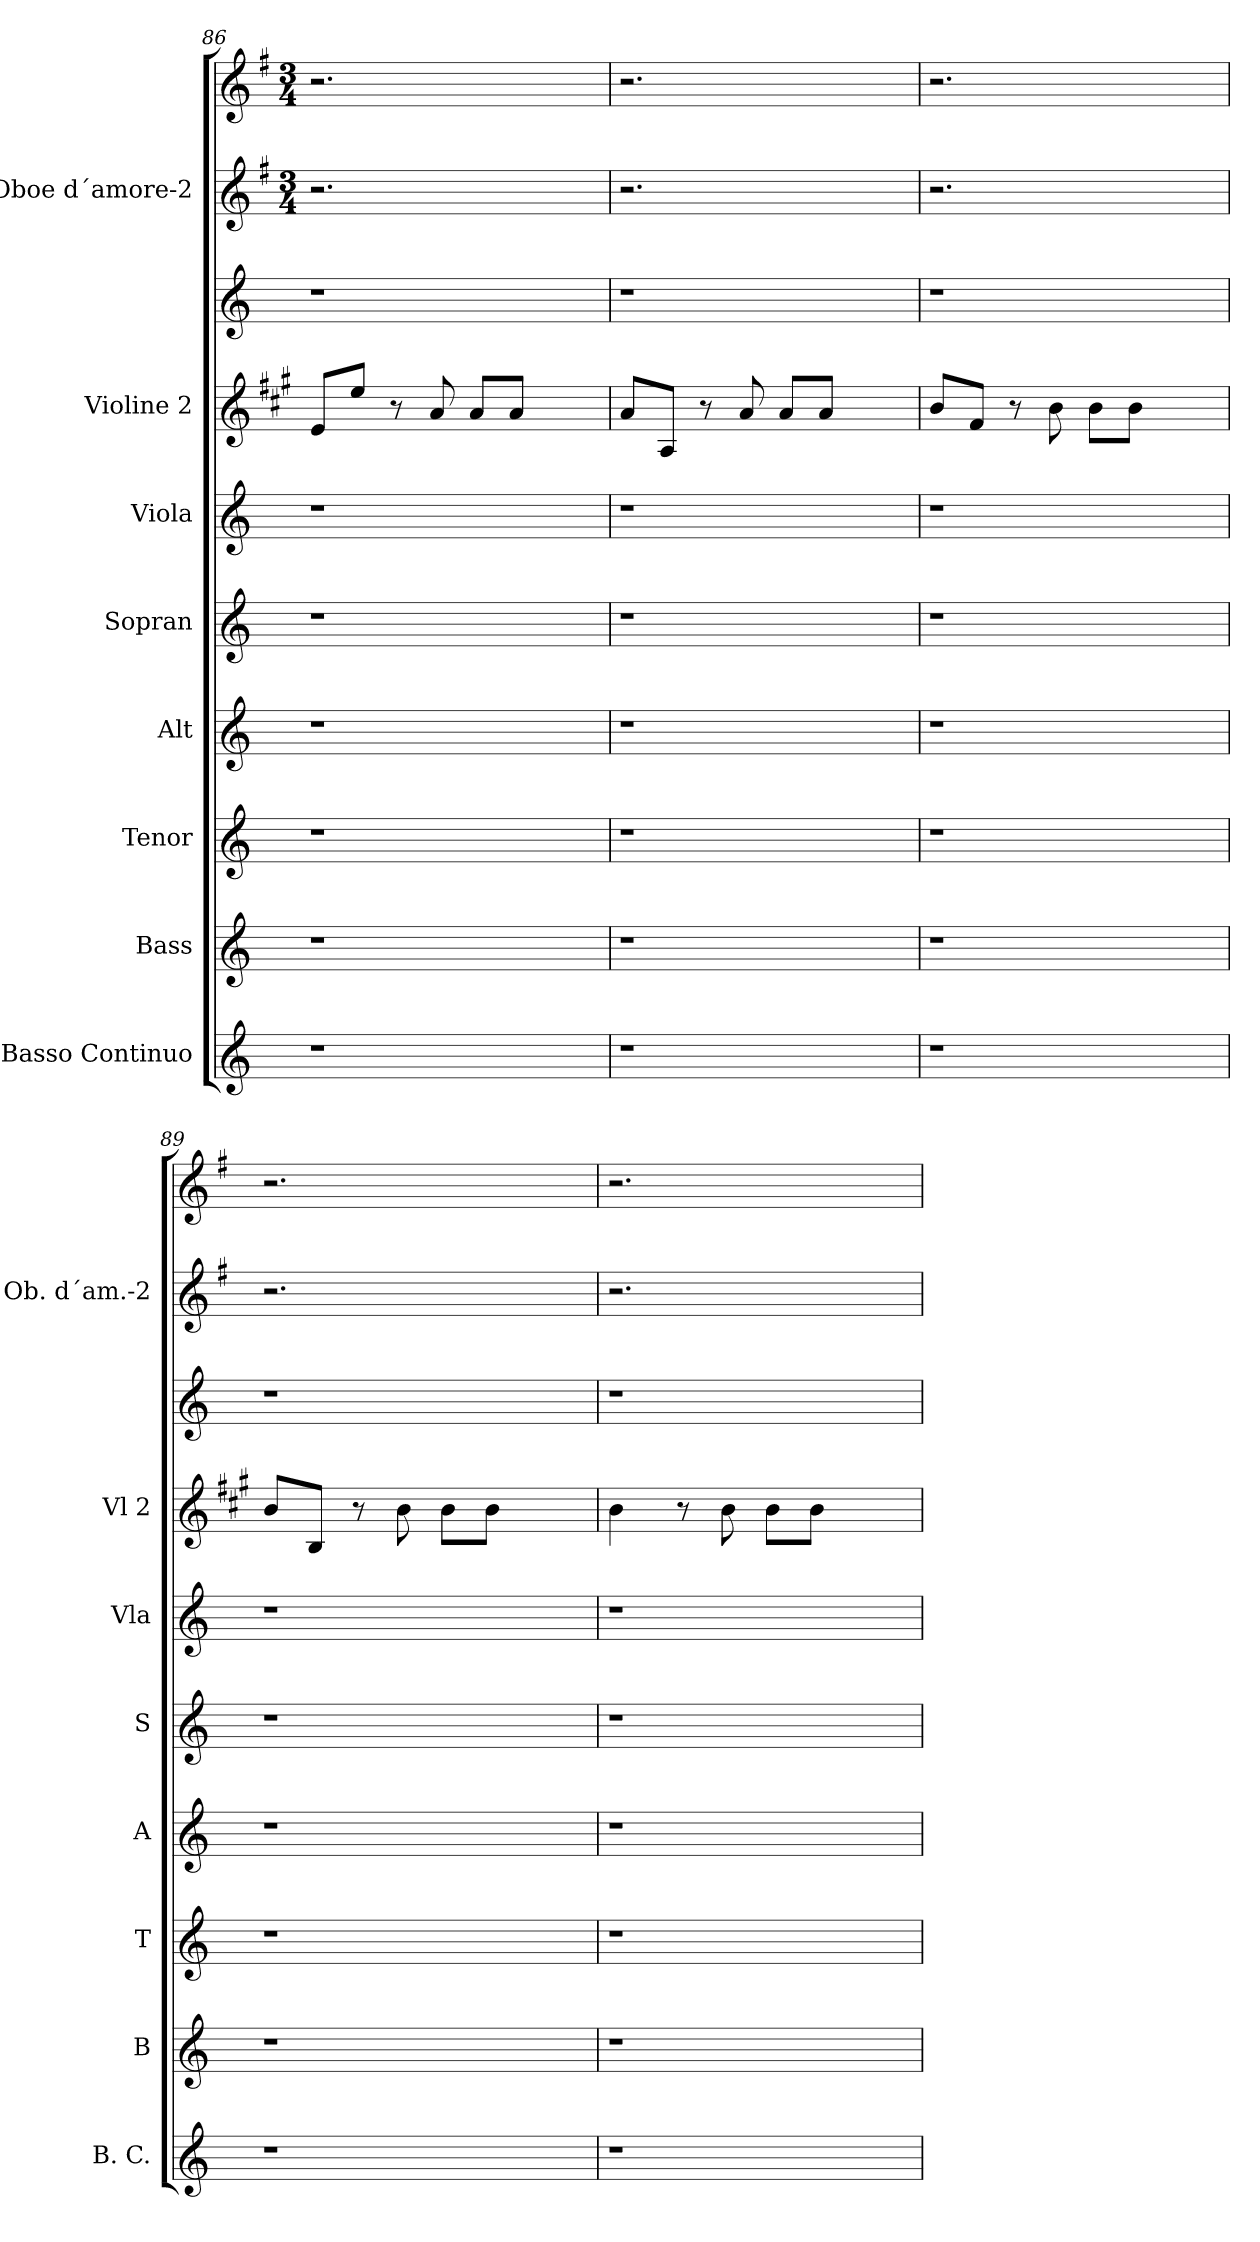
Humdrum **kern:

**kern	**kern	**kern	**kern	**kern	**kern	**kern	**kern	**kern	**kern
*part8	*part7	*part6	*part5	*part4	*part3	*part2	*part2	*part1	*part1
*staff10	*staff9	*staff8	*staff7	*staff6	*staff5	*staff4	*staff3	*staff2	*staff1
*I"Basso Continuo	*I"Bass	*I"Tenor	*I"Alt	*I"Sopran	*I"Viola	*I"Violine 2	*	*I"Oboe d´amore-2	*
*I'B. C.	*I'B	*I'T	*I'A	*I'S	*I'Vla	*I'Vl 2	*	*I'Ob. d´am.-2	*
*clefG2	*clefG2	*clefG2	*clefG2	*clefG2	*clefG2	*clefG2	*clefG2	*clefG2	*clefG2
*	*	*	*	*	*	*	*	*ITrd4c7	*ITrd4c7
*k[]	*k[]	*k[]	*k[]	*k[]	*k[]	*k[f#c#g#]	*	*k[]	*k[]
*	*	*	*	*	*	*	*	*M3/4	*M3/4
=86	=86	=86	=86	=86	=86	=86	=86	=86	=86
1r	1r	1r	1r	1r	1r	8e/L	1r	2.r	2.r
.	.	.	.	.	.	8ee/J	.	.	.
.	.	.	.	.	.	8r	.	.	.
.	.	.	.	.	.	8a/	.	.	.
.	.	.	.	.	.	8a/L	.	.	.
.	.	.	.	.	.	8a/J	.	.	.
.	.	.	.	.	.	4ryy	.	4ryy	4ryy
=87	=87	=87	=87	=87	=87	=87	=87	=87	=87
1r	1r	1r	1r	1r	1r	8a/L	1r	2.r	2.r
.	.	.	.	.	.	8A/J	.	.	.
.	.	.	.	.	.	8r	.	.	.
.	.	.	.	.	.	8a/	.	.	.
.	.	.	.	.	.	8a/L	.	.	.
.	.	.	.	.	.	8a/J	.	.	.
.	.	.	.	.	.	4ryy	.	4ryy	4ryy
!!LO:LB:g=z
=88	=88	=88	=88	=88	=88	=88	=88	=88	=88
1r	1r	1r	1r	1r	1r	8b/L	1r	2.r	2.r
.	.	.	.	.	.	8f#/J	.	.	.
.	.	.	.	.	.	8r	.	.	.
.	.	.	.	.	.	8b\	.	.	.
.	.	.	.	.	.	8b\L	.	.	.
.	.	.	.	.	.	8b\J	.	.	.
.	.	.	.	.	.	4ryy	.	4ryy	4ryy
=89	=89	=89	=89	=89	=89	=89	=89	=89	=89
1r	1r	1r	1r	1r	1r	8b/L	1r	2.r	2.r
.	.	.	.	.	.	8B/J	.	.	.
.	.	.	.	.	.	8r	.	.	.
.	.	.	.	.	.	8b\	.	.	.
.	.	.	.	.	.	8b\L	.	.	.
.	.	.	.	.	.	8b\J	.	.	.
.	.	.	.	.	.	4ryy	.	4ryy	4ryy
=90	=90	=90	=90	=90	=90	=90	=90	=90	=90
1r	1r	1r	1r	1r	1r	4b\	1r	2.r	2.r
.	.	.	.	.	.	8r	.	.	.
.	.	.	.	.	.	8b\	.	.	.
.	.	.	.	.	.	8b\L	.	.	.
.	.	.	.	.	.	8b\J	.	.	.
.	.	.	.	.	.	4ryy	.	4ryy	4ryy
=	=	=	=	=	=	=	=	=	=
*-	*-	*-	*-	*-	*-	*-	*-	*-	*-
